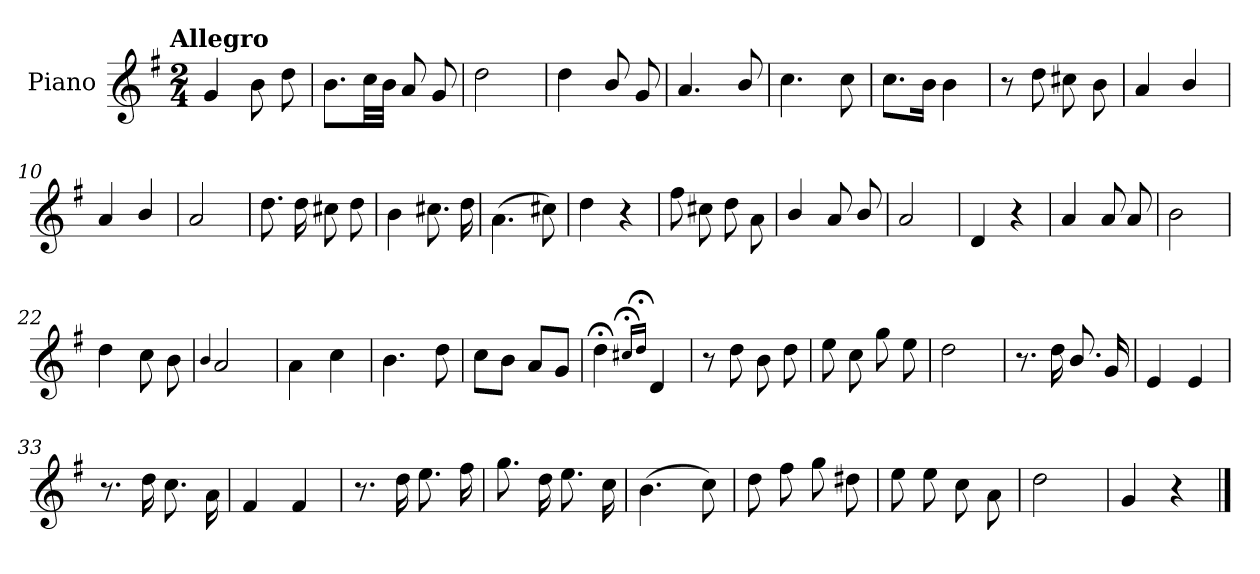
**kern
*part1
*staff1
*I"Piano
*I'Pno.
*clefG2
*k[f#]
!!LO:TX:omd:t=Allegro
*M2/4
*MM144
=1
4g/
8b\
8dd\
=2
8.b\L
32cc\LL
32b\JJJ
8a/
8g/
=3
2dd\
=4
4dd\
8b/
8g/
=5
4.a/
8b/
=6
4.cc\
8cc\
=7
8.cc\L
16b\Jk
4b\
!!LO:LB:g=z
=8
8r
8dd\
8cc#X\
8b\
=9
4a/
4b/
=10
4a/
4b/
=11
2a/
=12
8.dd\
16dd\
8cc#X\
8dd\
=13
4b\
8.cc#X\
16dd\
=14
(>4.a\
8cc#X\)
=15
4dd\
4r
=16
8ff#\
8cc#X\
8dd\
8a\
!!LO:LB:g=z
=17
4b/
8a/
8b/
=18
2a/
=19
4d/
4r
=20
4a/
8a/
8a/
=21
2b\
=22
4dd\
8cc\
8b\
=23
4qqb/
2a/
=24
4a\
4cc\
=25
4.b\
8dd\
=26
8cc\L
8b\J
8a/L
8g/J
!!LO:LB:g=z
=27
4dd;<\
16qqcc#X;</LL
16qqdd;</JJ
4d/
=28
8r
8dd\
8b\
8dd\
=29
8ee\
8cc\
8gg\
8ee\
=30
2dd\
=31
8.r
16dd\
8.b/
16g/
=32
4e/
4e/
=33
8.r
16dd\
8.cc\
16a\
=34
4f#/
4f#/
!!LO:LB:g=z
=35
8.r
16dd\
8.ee\
16ff#\
=36
8.gg\
16dd\
8.ee\
16cc\
=37
(>4.b\
8cc\)
=38
8dd\
8ff#\
8gg\
8dd#X\
=39
8ee\
8ee\
8cc\
8a\
=40
2dd\
=41
4g/
4r
==
*-
